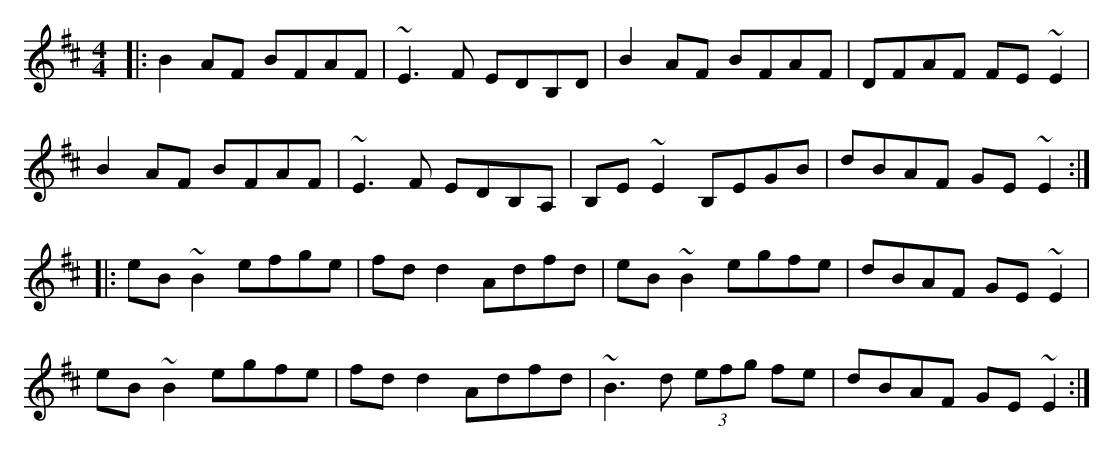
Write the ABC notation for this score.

X:1
M:4/4
K:Edor
|:B2AF BFAF|~E3F EDB,D|B2AF BFAF|DFAF FE~E2|
B2AF BFAF|~E3F EDB,A,|B,E~E2 B,EGB|dBAF GE~E2:|
|:eB~B2 efge|fdd2 Adfd|eB~B2 egfe|dBAF GE~E2|
eB~B2 egfe|fdd2 Adfd|~B3d (3efg fe|dBAF GE~E2:|
